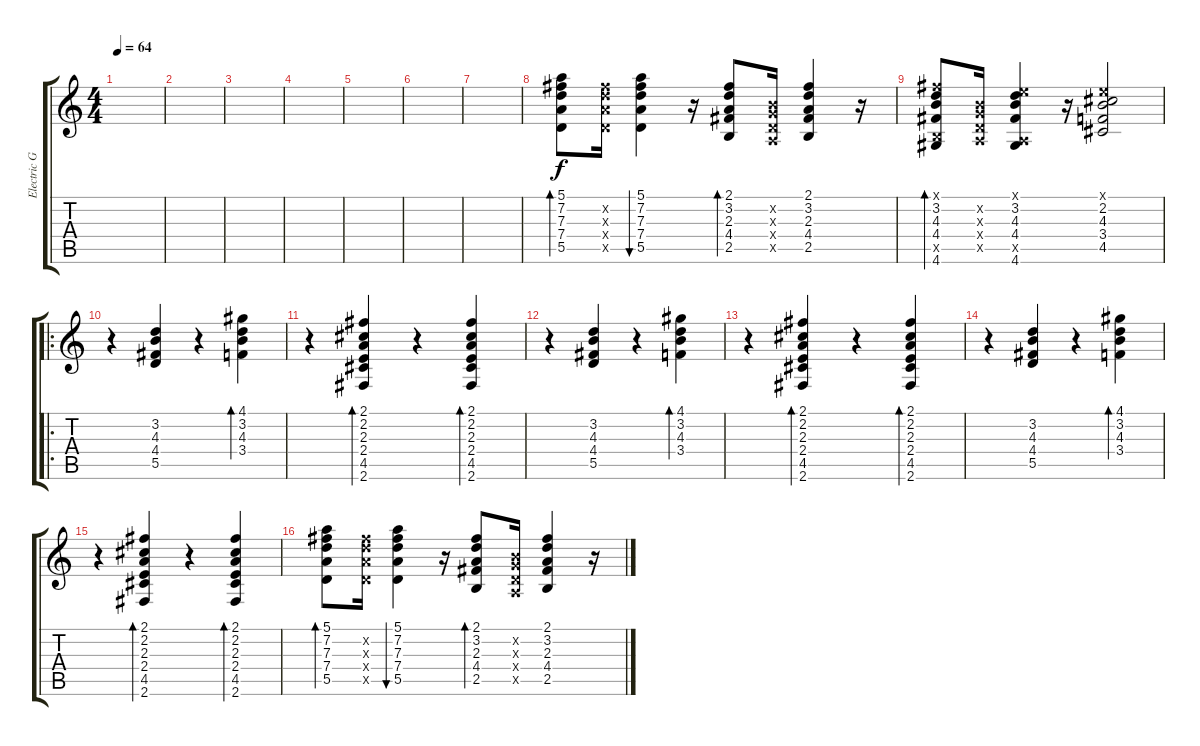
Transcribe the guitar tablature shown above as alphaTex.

\track ("Electric Guitar (clean)" "Electric G") {instrument electricguitarclean}
\staff {score tabs}
\tuning (E4 B3 G3 D3 A2 E2) {hide}
\ts (4 4)
\tempo 64
\clef g2
\ks c
|
|
|
|
|
|
|
(5.1 7.2 7.3 7.4 5.5).8{bd 30} (7.2{x} 7.3{x} 7.4{x} 5.5{x}).16 (5.1 7.2 7.3 7.4 5.5).4{bu 30} r.16 (2.1 3.2 2.3 4.4 2.5).8{bd 30} (0.2{x} 0.3{x} 0.4{x} 0.5{x}).16 (2.1 3.2 2.3 4.4 2.5).4 r.16 |
(2.1{x} 3.2 4.3 4.4 2.5{x} 4.6).8{bd 30} (0.2{x} 0.3{x} 0.4{x} 0.5{x}).16 (0.1{x} 3.2 4.3 4.4 0.5{x} 4.6).4 r.16 (0.1{x} 2.2 4.3 3.4 4.5).2 |
\ro
r.4 (3.2 4.3 4.4 5.5).4 r.4 (4.1 3.2 4.3 3.4).4{bd 120} |
r.4 (2.1 2.2 2.3 2.4 4.5 2.6).4{bd 60} r.4 (2.1 2.2 2.3 2.4 4.5 2.6).4{bd 240} |
r.4 (3.2 4.3 4.4 5.5).4 r.4 (4.1 3.2 4.3 3.4).4{bd 120} |
r.4 (2.1 2.2 2.3 2.4 4.5 2.6).4{bd 60} r.4 (2.1 2.2 2.3 2.4 4.5 2.6).4{bd 240} |
r.4 (3.2 4.3 4.4 5.5).4 r.4 (4.1 3.2 4.3 3.4).4{bd 120} |
r.4 (2.1 2.2 2.3 2.4 4.5 2.6).4{bd 60} r.4 (2.1 2.2 2.3 2.4 4.5 2.6).4{bd 240} |
(5.1 7.2 7.3 7.4 5.5).8{bd 30} (7.2{x} 7.3{x} 7.4{x} 5.5{x}).16 (5.1 7.2 7.3 7.4 5.5).4{bu 30} r.16 (2.1 3.2 2.3 4.4 2.5).8{bd 30} (0.2{x} 0.3{x} 0.4{x} 0.5{x}).16 (2.1 3.2 2.3 4.4 2.5).4 r.16
